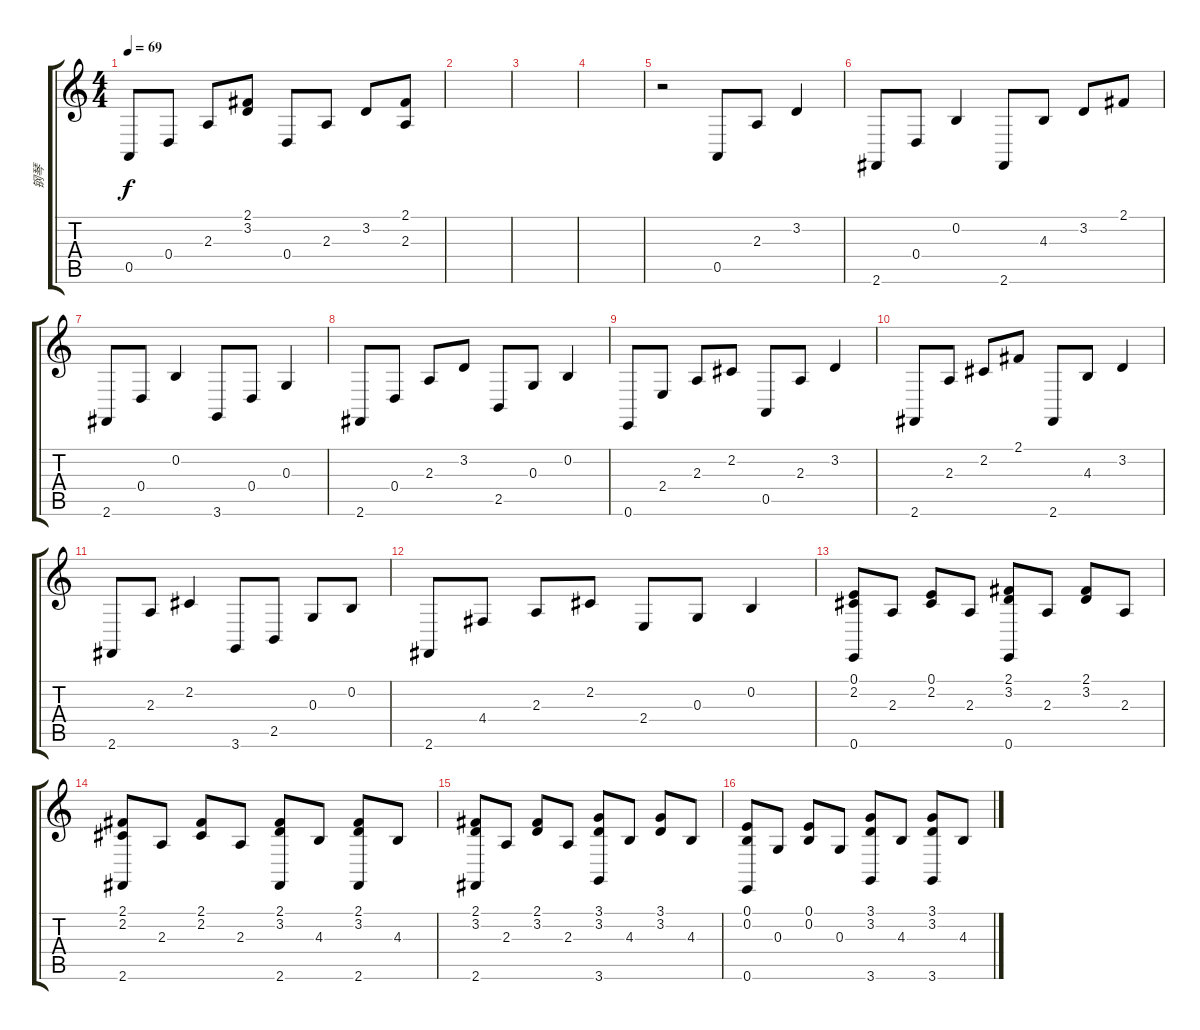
\track ("钢琴" "钢琴") {instrument acousticgrandpiano}
\staff {score tabs}
\tuning (E4 B3 G3 D3 A2 E2) {hide}
\ts (4 4)
\tempo 69
\clef g2
\ks c
0.5.8{dy f} 0.4.8 2.3.8 (2.1 3.2).8 0.4.8 2.3.8 3.2.8 (2.1 2.3).8 |
|
|
|
r.2 0.5.8 2.3.8 3.2.4 |
2.6.8 0.4.8 0.2.4 2.6.8 4.3.8 3.2.8 2.1.8 |
2.6.8 0.4.8 0.2.4 3.6.8 0.4.8 0.3.4 |
2.6.8 0.4.8 2.3.8 3.2.8 2.5.8 0.3.8 0.2.4 |
0.6.8 2.4.8 2.3.8 2.2.8 0.5.8 2.3.8 3.2.4 |
2.6.8 2.3.8 2.2.8 2.1.8 2.6.8 4.3.8 3.2.4 |
2.6.8 2.3.8 2.2.4 3.6.8 2.5.8 0.3.8 0.2.8 |
2.6.8 4.4.8 2.3.8 2.2.8 2.4.8 0.3.8 0.2.4 |
(0.1 2.2 0.6).8 2.3.8 (0.1 2.2).8 2.3.8 (2.1 3.2 0.6).8 2.3.8 (2.1 3.2).8 2.3.8 |
(2.1 2.2 2.6).8 2.3.8 (2.1 2.2).8 2.3.8 (2.1 3.2 2.6).8 4.3.8 (2.1 3.2 2.6).8 4.3.8 |
(2.1 3.2 2.6).8 2.3.8 (2.1 3.2).8 2.3.8 (3.1 3.2 3.6).8 4.3.8 (3.1 3.2).8 4.3.8 |
(0.1 0.2 0.6).8 0.3.8 (0.1 0.2).8 0.3.8 (3.1 3.2 3.6).8 4.3.8 (3.1 3.2 3.6).8 4.3.8
